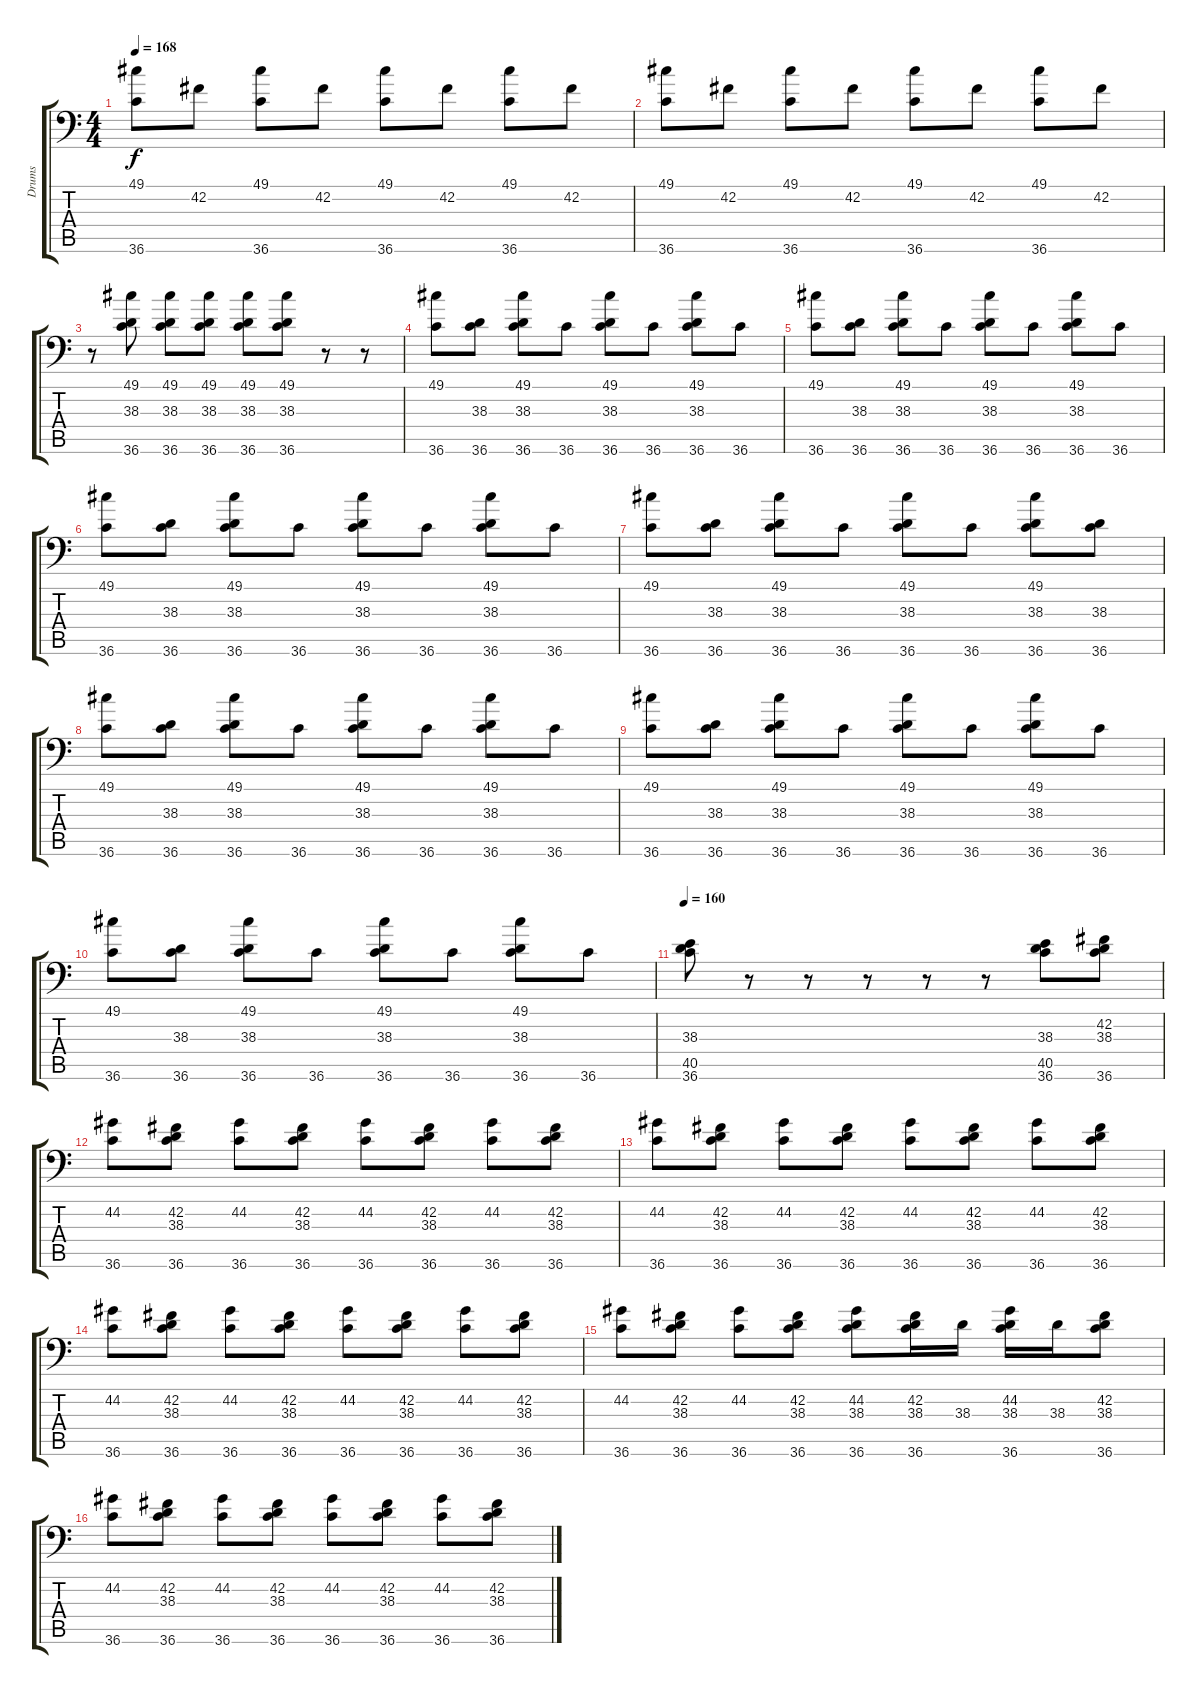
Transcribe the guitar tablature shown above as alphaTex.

\track ("Drums" "Drums") {instrument acousticgrandpiano}
\staff {score tabs}
\tuning (C-1 C-1 C-1 C-1 C-1 C-1) {hide}
\ts (4 4)
\tempo 168
\clef f4
\ks c
(49.1 36.6).8{dy f} 42.2.8 (49.1 36.6).8 42.2.8 (49.1 36.6).8 42.2.8 (49.1 36.6).8 42.2.8 |
(49.1 36.6).8 42.2.8 (49.1 36.6).8 42.2.8 (49.1 36.6).8 42.2.8 (49.1 36.6).8 42.2.8 |
r.8 (49.1 38.3 36.6).8 (49.1 38.3 36.6).8 (49.1 38.3 36.6).8 (49.1 38.3 36.6).8 (49.1 38.3 36.6).8 r.8 r.8 |
(49.1 36.6).8 (38.3 36.6).8 (49.1 38.3 36.6).8 36.6.8 (49.1 38.3 36.6).8 36.6.8 (49.1 38.3 36.6).8 36.6.8 |
(49.1 36.6).8 (38.3 36.6).8 (49.1 38.3 36.6).8 36.6.8 (49.1 38.3 36.6).8 36.6.8 (49.1 38.3 36.6).8 36.6.8 |
(49.1 36.6).8 (38.3 36.6).8 (49.1 38.3 36.6).8 36.6.8 (49.1 38.3 36.6).8 36.6.8 (49.1 38.3 36.6).8 36.6.8 |
(49.1 36.6).8 (38.3 36.6).8 (49.1 38.3 36.6).8 36.6.8 (49.1 38.3 36.6).8 36.6.8 (49.1 38.3 36.6).8 (38.3 36.6).8 |
(49.1 36.6).8 (38.3 36.6).8 (49.1 38.3 36.6).8 36.6.8 (49.1 38.3 36.6).8 36.6.8 (49.1 38.3 36.6).8 36.6.8 |
(49.1 36.6).8 (38.3 36.6).8 (49.1 38.3 36.6).8 36.6.8 (49.1 38.3 36.6).8 36.6.8 (49.1 38.3 36.6).8 36.6.8 |
(49.1 36.6).8 (38.3 36.6).8 (49.1 38.3 36.6).8 36.6.8 (49.1 38.3 36.6).8 36.6.8 (49.1 38.3 36.6).8 36.6.8 |
\tempo 160
(38.3 40.5 36.6).8 r.8 r.8 r.8 r.8 r.8 (38.3 40.5 36.6).8 (42.2 38.3 36.6).8 |
(44.2 36.6).8 (42.2 38.3 36.6).8 (44.2 36.6).8 (42.2 38.3 36.6).8 (44.2 36.6).8 (42.2 38.3 36.6).8 (44.2 36.6).8 (42.2 38.3 36.6).8 |
(44.2 36.6).8 (42.2 38.3 36.6).8 (44.2 36.6).8 (42.2 38.3 36.6).8 (44.2 36.6).8 (42.2 38.3 36.6).8 (44.2 36.6).8 (42.2 38.3 36.6).8 |
(44.2 36.6).8 (42.2 38.3 36.6).8 (44.2 36.6).8 (42.2 38.3 36.6).8 (44.2 36.6).8 (42.2 38.3 36.6).8 (44.2 36.6).8 (42.2 38.3 36.6).8 |
(44.2 36.6).8 (42.2 38.3 36.6).8 (44.2 36.6).8 (42.2 38.3 36.6).8 (44.2 38.3 36.6).8 (42.2 38.3 36.6).16 38.3.16 (44.2 38.3 36.6).16 38.3.16 (42.2 38.3 36.6).8 |
(44.2 36.6).8 (42.2 38.3 36.6).8 (44.2 36.6).8 (42.2 38.3 36.6).8 (44.2 36.6).8 (42.2 38.3 36.6).8 (44.2 36.6).8 (42.2 38.3 36.6).8
